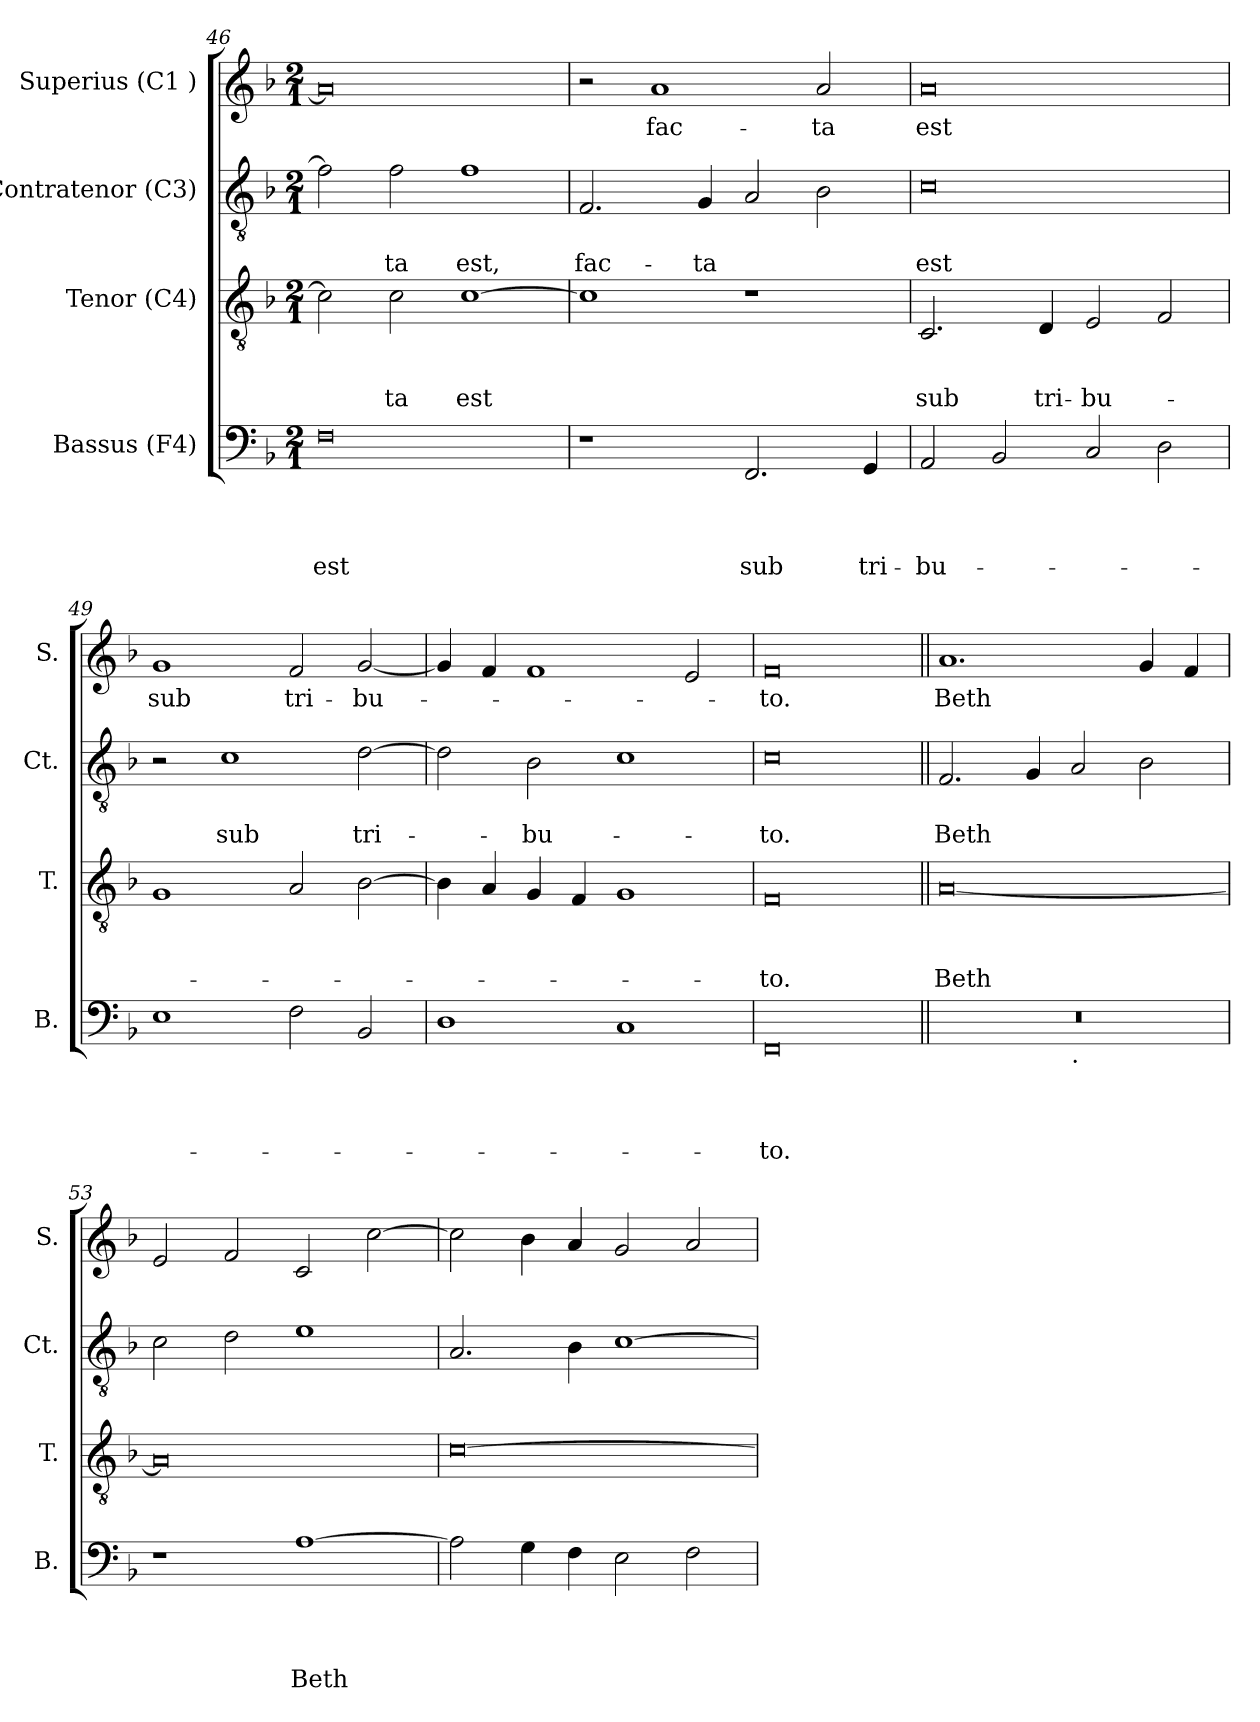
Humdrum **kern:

**kern	**text	**text	**text	**text	**kern	**text	**text	**text	**kern	**text	**text	**kern	**text
*part4	*part4	*part4	*part4	*part4	*part3	*part3	*part3	*part3	*part2	*part2	*part2	*part1	*part1
*staff4	*staff4	*staff4	*staff4	*staff4	*staff3	*staff3	*staff3	*staff3	*staff2	*staff2	*staff2	*staff1	*staff1
*I"Bassus (F4)	*	*	*	*	*I"Tenor (C4)	*	*	*	*I"Contratenor (C3)	*	*	*I"Superius (C1 )	*
*I'B.	*	*	*	*	*I'T.	*	*	*	*I'Ct.	*	*	*I'S.	*
*clefF4	*	*	*	*	*clefGv2	*	*	*	*clefGv2	*	*	*clefG2	*
*k[b-]	*	*	*	*	*k[b-]	*	*	*	*k[b-]	*	*	*k[b-]	*
*F:	*	*	*	*	*F:	*	*	*	*F:	*	*	*F:	*
*M2/1	*	*	*	*	*M2/1	*	*	*	*M2/1	*	*	*M2/1	*
=46	=46	=46	=46	=46	=46	=46	=46	=46	=46	=46	=46	=46	=46
!	!	!	!	!LO:LY:b:rj	!	!	!	!	!	!	!	!	!
0F	.	.	.	est	2c\]	.	.	.	2f\]	.	.	0a]	.
!	!	!	!	!	!	!	!	!LO:LY:b	!	!	!LO:LY:b	!	!
.	.	.	.	.	2c\	.	.	-ta	2f\	.	-ta	.	.
!	!	!	!	!	!	!	!	!LO:LY:b	!	!	!LO:LY:b	!	!
.	.	.	.	.	[>1c	.	.	est	1f	.	est,	.	.
=47	=47	=47	=47	=47	=47	=47	=47	=47	=47	=47	=47	=47	=47
!	!	!	!	!	!	!	!	!	!	!	!LO:LY:b	!	!
1r	.	.	.	.	1c]	.	.	.	2.F/	.	fac-	2r	.
!	!	!	!	!	!	!	!	!	!	!	!	!	!LO:LY:b
.	.	.	.	.	.	.	.	.	.	.	.	1a	fac-
!	!	!	!	!	!	!	!	!	!	!	!LO:LY:b	!	!
.	.	.	.	.	.	.	.	.	4G/	.	-ta	.	.
!	!	!	!	!LO:LY:b	!	!	!	!	!	!	!	!	!
2.FF/	.	.	.	sub	1r	.	.	.	2A/	.	.	.	.
!	!	!	!	!	!	!	!	!	!	!	!	!	!LO:LY:b
.	.	.	.	.	.	.	.	.	2B-\	.	.	2a/	-ta
!	!	!	!	!LO:LY:b	!	!	!	!	!	!	!	!	!
4GG/	.	.	.	tri-	.	.	.	.	.	.	.	.	.
=48	=48	=48	=48	=48	=48	=48	=48	=48	=48	=48	=48	=48	=48
!	!	!	!	!LO:LY:b	!	!	!	!LO:LY:b	!	!	!LO:LY:b:rj	!	!LO:LY:b:rj
2AA/	.	.	.	-bu-	2.C/	.	.	sub	0c	.	est	0a	est
2BB-/	.	.	.	.	.	.	.	.	.	.	.	.	.
!	!	!	!	!	!	!	!	!LO:LY:b	!	!	!	!	!
.	.	.	.	.	4D/	.	.	tri-	.	.	.	.	.
!	!	!	!	!	!	!	!	!LO:LY:b	!	!	!	!	!
2C/	.	.	.	.	2E/	.	.	-bu-	.	.	.	.	.
2D\	.	.	.	.	2F/	.	.	.	.	.	.	.	.
!!LO:PB:g=z
=49	=49	=49	=49	=49	=49	=49	=49	=49	=49	=49	=49	=49	=49
!	!	!	!	!	!	!	!	!	!	!	!	!	!LO:LY:b
1E	.	.	.	.	1G	.	.	.	2r	.	.	1g	sub
!	!	!	!	!	!	!	!	!	!	!	!LO:LY:b	!	!
.	.	.	.	.	.	.	.	.	1c	.	sub	.	.
!	!	!	!	!	!	!	!	!	!	!	!	!	!LO:LY:b
2F\	.	.	.	.	2A/	.	.	.	.	.	.	2f/	tri-
!	!	!	!	!	!	!	!	!	!	!	!LO:LY:b	!	!LO:LY:b
2BB-/	.	.	.	.	[>2B-\	.	.	.	[>2d\	.	tri-	[<2g/	-bu-
=50	=50	=50	=50	=50	=50	=50	=50	=50	=50	=50	=50	=50	=50
1D	.	.	.	.	4B-\]	.	.	.	2d\]	.	.	4g/]	.
.	.	.	.	.	4A/	.	.	.	.	.	.	4f/	.
!	!	!	!	!	!	!	!	!	!	!	!LO:LY:b	!	!
.	.	.	.	.	4G/	.	.	.	2B-\	.	-bu-	1f	.
.	.	.	.	.	4F/	.	.	.	.	.	.	.	.
1C	.	.	.	.	1G	.	.	.	1c	.	.	.	.
.	.	.	.	.	.	.	.	.	.	.	.	2e/	.
=51	=51	=51	=51	=51	=51	=51	=51	=51	=51	=51	=51	=51	=51
!	!	!	!	!LO:LY:b:rj	!	!	!	!LO:LY:b:rj	!	!	!LO:LY:b:rj	!	!LO:LY:b:rj
0FF	.	.	.	-to.	0F	.	.	-to.	0c	.	-to.	0f	-to.
=52||	=52||	=52||	=52||	=52||	=52||	=52||	=52||	=52||	=52||	=52||	=52||	=52||	=52||
!	!	!	!	!	!	!	!	!LO:LY:b	!	!	!LO:LY:b	!	!LO:LY:b
*^	*	*	*	*	*	*	*	*	*	*	*	*	*
0r	1ryy	.	.	.	.	[<0A	.	.	Beth	2.F/	.	Beth	1.a	Beth
.	.	.	.	.	.	.	.	.	.	4G/	.	.	.	.
!	!LO:TX:b:t=.	!	!	!	!	!	!	!	!	!	!	!	!	!
.	1ryy	.	.	.	.	.	.	.	.	2A/	.	.	.	.
.	.	.	.	.	.	.	.	.	.	2B-\	.	.	4g/	.
.	.	.	.	.	.	.	.	.	.	.	.	.	4f/	.
*v	*v	*	*	*	*	*	*	*	*	*	*	*	*	*
=53	=53	=53	=53	=53	=53	=53	=53	=53	=53	=53	=53	=53	=53
1r	.	.	.	.	0A]	.	.	.	2c\	.	.	2e/	.
.	.	.	.	.	.	.	.	.	2d\	.	.	2f/	.
!	!	!	!	!LO:LY:b	!	!	!	!	!	!	!	!	!
[<1A	.	.	.	Beth	.	.	.	.	1e	.	.	2c/	.
.	.	.	.	.	.	.	.	.	.	.	.	[<2cc\	.
!!LO:LB:g=z
=54	=54	=54	=54	=54	=54	=54	=54	=54	=54	=54	=54	=54	=54
2A\]	.	.	.	.	[>0c	.	.	.	2.A/	.	.	2cc\]	.
4G\	.	.	.	.	.	.	.	.	.	.	.	4b-\	.
4F\	.	.	.	.	.	.	.	.	4B-\	.	.	4a/	.
2E\	.	.	.	.	.	.	.	.	[>1c	.	.	2g/	.
2F\	.	.	.	.	.	.	.	.	.	.	.	2a/	.
=	=	=	=	=	=	=	=	=	=	=	=	=	=
*-	*-	*-	*-	*-	*-	*-	*-	*-	*-	*-	*-	*-	*-
